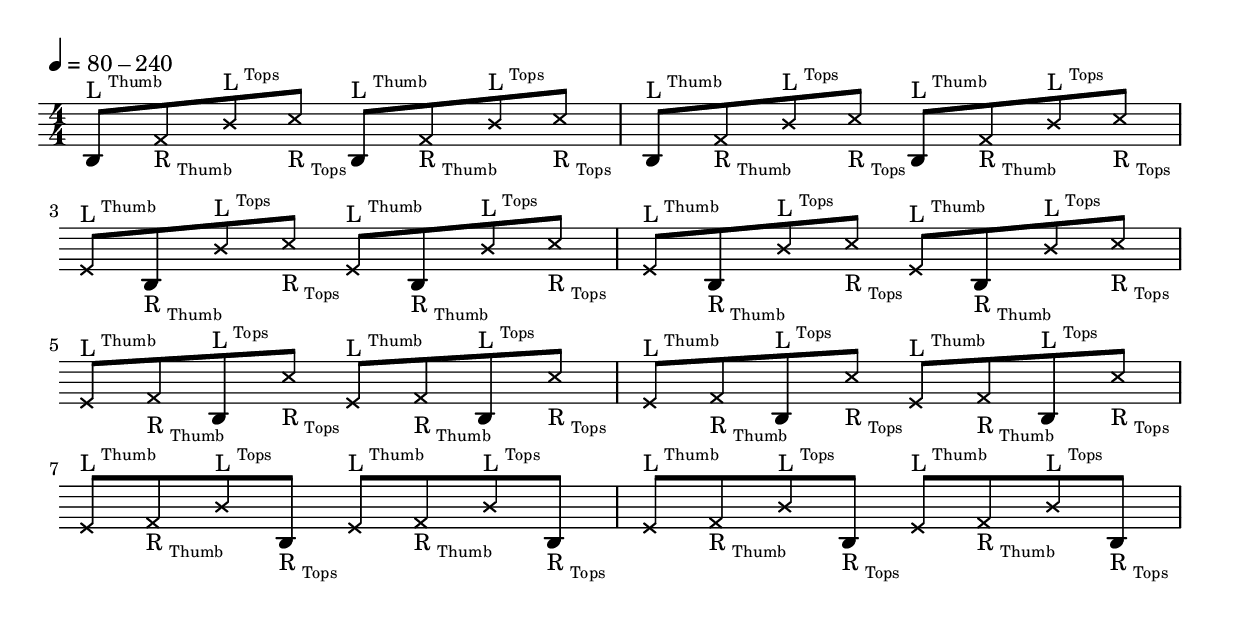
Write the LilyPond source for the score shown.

\version "2.24.1"
\include "../global.ly"

\layout {
  indent = -3.5
}

\relative {
  \defaultScoreSettings
  \tempo 4 = 80 - 240
  \time 4/4

  \rimNote

  \repeat unfold 4 { \once \defaultNote  b8^\LThumbTop                    f'_\RThumbBtm                     b^\LTopsTop                     c_\RTopsBtm } \break
  \repeat unfold 4 {                    e,8^\LThumbTop \once \defaultNote  b_\RThumbBtm                    b'^\LTopsTop                     c_\RTopsBtm } \break
  \repeat unfold 4 {                    e,8^\LThumbTop                     f_\RThumbBtm \once \defaultNote b,^\LTopsTop                    c'_\RTopsBtm } \break
  \repeat unfold 4 {                    e,8^\LThumbTop                     f_\RThumbBtm                     b^\LTopsTop \once \defaultNote b,_\RTopsBtm }

  \resetNoteHead
}